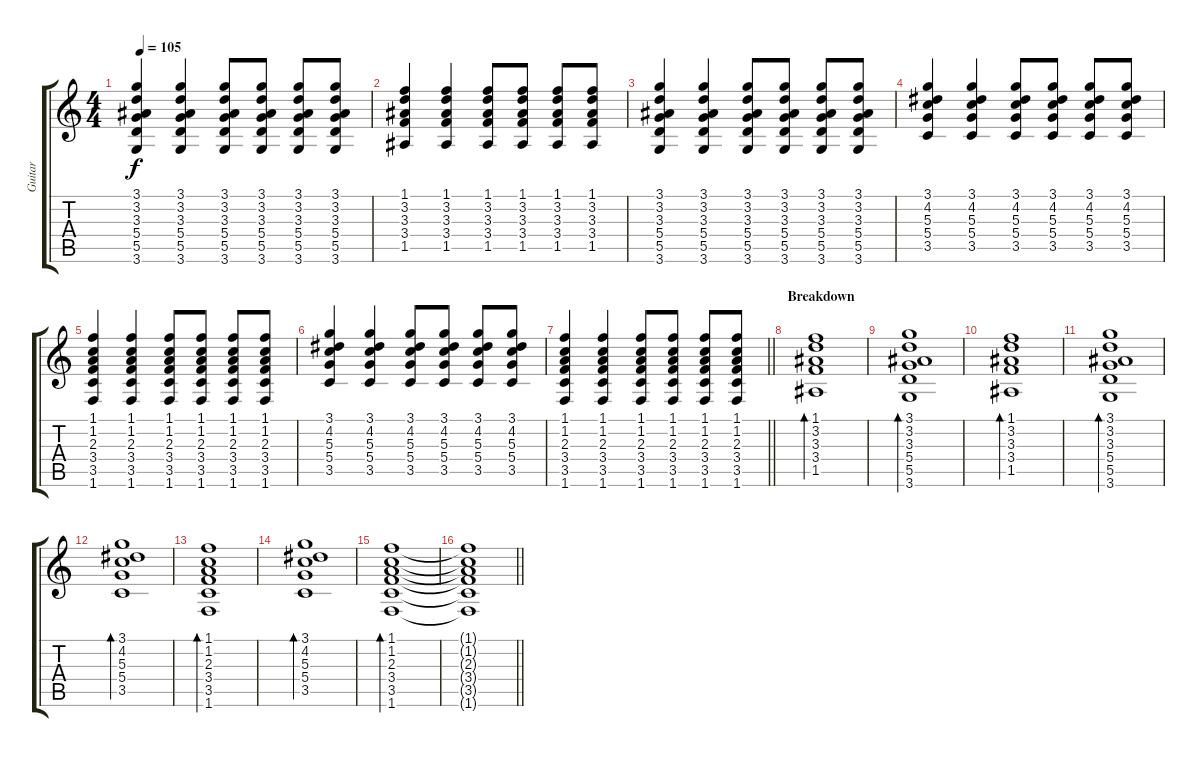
\track ("Guitar" "Guitar") {instrument acousticguitarsteel}
\staff {score tabs}
\tuning (E4 B3 G3 D3 A2 E2) {hide}
\ts (4 4)
\tempo 105
\clef g2
\ks c
(3.1 3.2 3.3 5.4 5.5 3.6).4{dy f} (3.1 3.2 3.3 5.4 5.5 3.6).4 (3.1 3.2 3.3 5.4 5.5 3.6).8 (3.1 3.2 3.3 5.4 5.5 3.6).8 (3.1 3.2 3.3 5.4 5.5 3.6).8 (3.1 3.2 3.3 5.4 5.5 3.6).8 |
(1.1 3.2 3.3 3.4 1.5).4 (1.1 3.2 3.3 3.4 1.5).4 (1.1 3.2 3.3 3.4 1.5).8 (1.1 3.2 3.3 3.4 1.5).8 (1.1 3.2 3.3 3.4 1.5).8 (1.1 3.2 3.3 3.4 1.5).8 |
(3.1 3.2 3.3 5.4 5.5 3.6).4 (3.1 3.2 3.3 5.4 5.5 3.6).4 (3.1 3.2 3.3 5.4 5.5 3.6).8 (3.1 3.2 3.3 5.4 5.5 3.6).8 (3.1 3.2 3.3 5.4 5.5 3.6).8 (3.1 3.2 3.3 5.4 5.5 3.6).8 |
(3.1 4.2 5.3 5.4 3.5).4 (3.1 4.2 5.3 5.4 3.5).4 (3.1 4.2 5.3 5.4 3.5).8 (3.1 4.2 5.3 5.4 3.5).8 (3.1 4.2 5.3 5.4 3.5).8 (3.1 4.2 5.3 5.4 3.5).8 |
(1.1 1.2 2.3 3.4 3.5 1.6).4 (1.1 1.2 2.3 3.4 3.5 1.6).4 (1.1 1.2 2.3 3.4 3.5 1.6).8 (1.1 1.2 2.3 3.4 3.5 1.6).8 (1.1 1.2 2.3 3.4 3.5 1.6).8 (1.1 1.2 2.3 3.4 3.5 1.6).8 |
(3.1 4.2 5.3 5.4 3.5).4 (3.1 4.2 5.3 5.4 3.5).4 (3.1 4.2 5.3 5.4 3.5).8 (3.1 4.2 5.3 5.4 3.5).8 (3.1 4.2 5.3 5.4 3.5).8 (3.1 4.2 5.3 5.4 3.5).8 |
\barLineRight lightlight
(1.1 1.2 2.3 3.4 3.5 1.6).4 (1.1 1.2 2.3 3.4 3.5 1.6).4 (1.1 1.2 2.3 3.4 3.5 1.6).8 (1.1 1.2 2.3 3.4 3.5 1.6).8 (1.1 1.2 2.3 3.4 3.5 1.6).8 (1.1 1.2 2.3 3.4 3.5 1.6).8 |
\section ("" "Breakdown")
(1.1 3.2 3.3 3.4 1.5).1{bd 240} |
(3.1 3.2 3.3 5.4 5.5 3.6).1{bd 240} |
(1.1 3.2 3.3 3.4 1.5).1{bd 240} |
(3.1 3.2 3.3 5.4 5.5 3.6).1{bd 240} |
(3.1 4.2 5.3 5.4 3.5).1{bd 240} |
(1.1 1.2 2.3 3.4 3.5 1.6).1{bd 240} |
(3.1 4.2 5.3 5.4 3.5).1{bd 240} |
(1.1 1.2 2.3 3.4 3.5 1.6).1{bd 240} |
\barLineRight lightlight
(1.1{t} 1.2{t} 2.3{t} 3.4{t} 3.5{t} 1.6{t}).1
